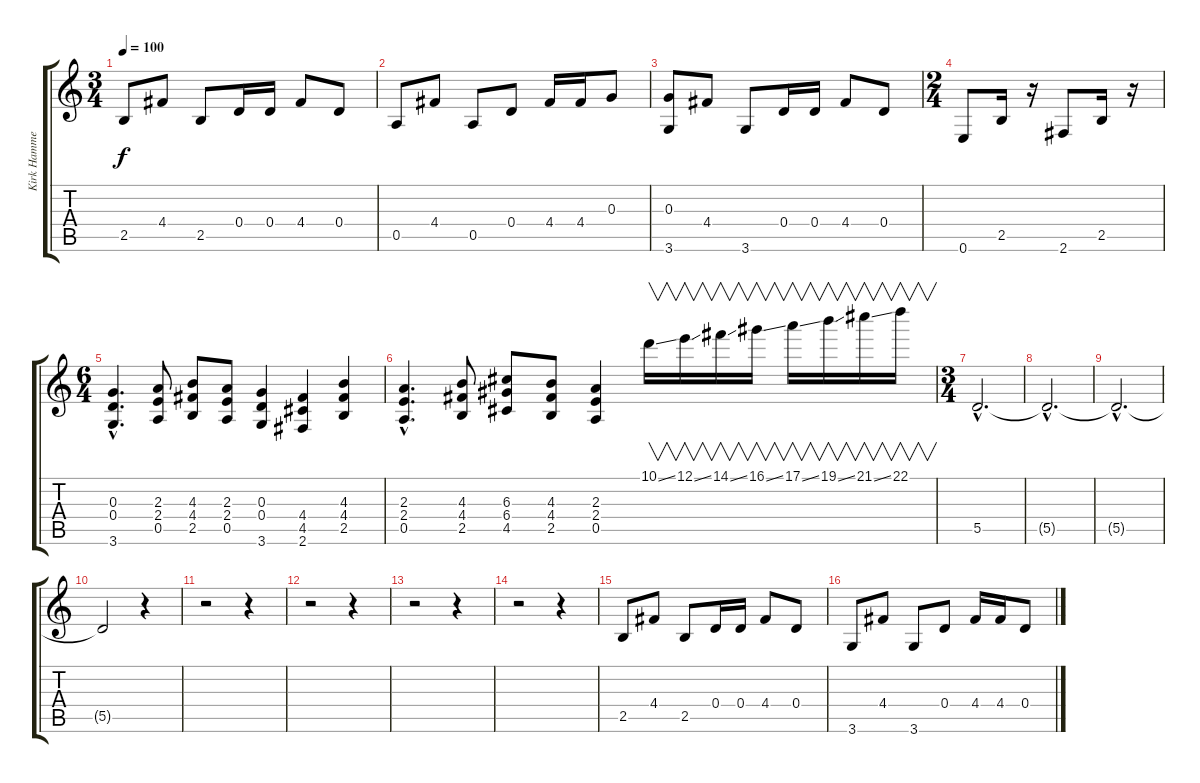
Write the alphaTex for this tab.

\track ("Kirk Hammet" "Kirk Hamme") {instrument overdrivenguitar}
\staff {score tabs}
\tuning (E4 B3 G3 D3 A2 E2) {hide}
\ts (3 4)
\tempo 100
\clef g2
\ks c
2.5.8{dy f} 4.4.8 2.5.8 0.4.16 0.4.16 4.4.8 0.4.8 |
0.5.8 4.4.8 0.5.8 0.4.8 4.4.16 4.4.16 0.3.8 |
(0.3 3.6).8 4.4.8 3.6.8 0.4.16 0.4.16 4.4.8 0.4.8 |
\ts (2 4)
0.6.8 2.5.16 r.16 2.6.8 2.5.16 r.16 |
\ts (6 4)
(0.3{hac} 0.4{hac} 3.6{hac}).4{d instrument distortionguitar} (2.3 2.4 0.5).8 (4.3 4.4 2.5).8 (2.3 2.4 0.5).8 (0.3 0.4 3.6).4 (4.4 4.5 2.6).4 (4.3 4.4 2.5).4 |
(2.3{hac} 2.4{hac} 0.5{hac}).4{d} (4.3 4.4 2.5).8 (6.3 6.4 4.5).8 (4.3 4.4 2.5).8 (2.3 2.4 0.5).4 10.1{ss}.16{v} 12.1{ss}.16{v} 14.1{ss}.16{v} 16.1{ss}.16{v} 17.1{ss}.16{v} 19.1{ss}.16{v} 21.1{ss}.16{v} 22.1.16{v} |
\ts (3 4)
5.5{hac}.2{d instrument electricguitarclean} |
5.5{hac t}.2{d} |
5.5{hac t}.2{d} |
5.5{t}.2 r.4 |
r.2 r.4 |
r.2 r.4 |
r.2 r.4 |
r.2 r.4 |
2.5.8 4.4.8 2.5.8 0.4.16 0.4.16 4.4.8 0.4.8 |
3.6.8 4.4.8 3.6.8 0.4.8 4.4.16 4.4.16 0.4.8
